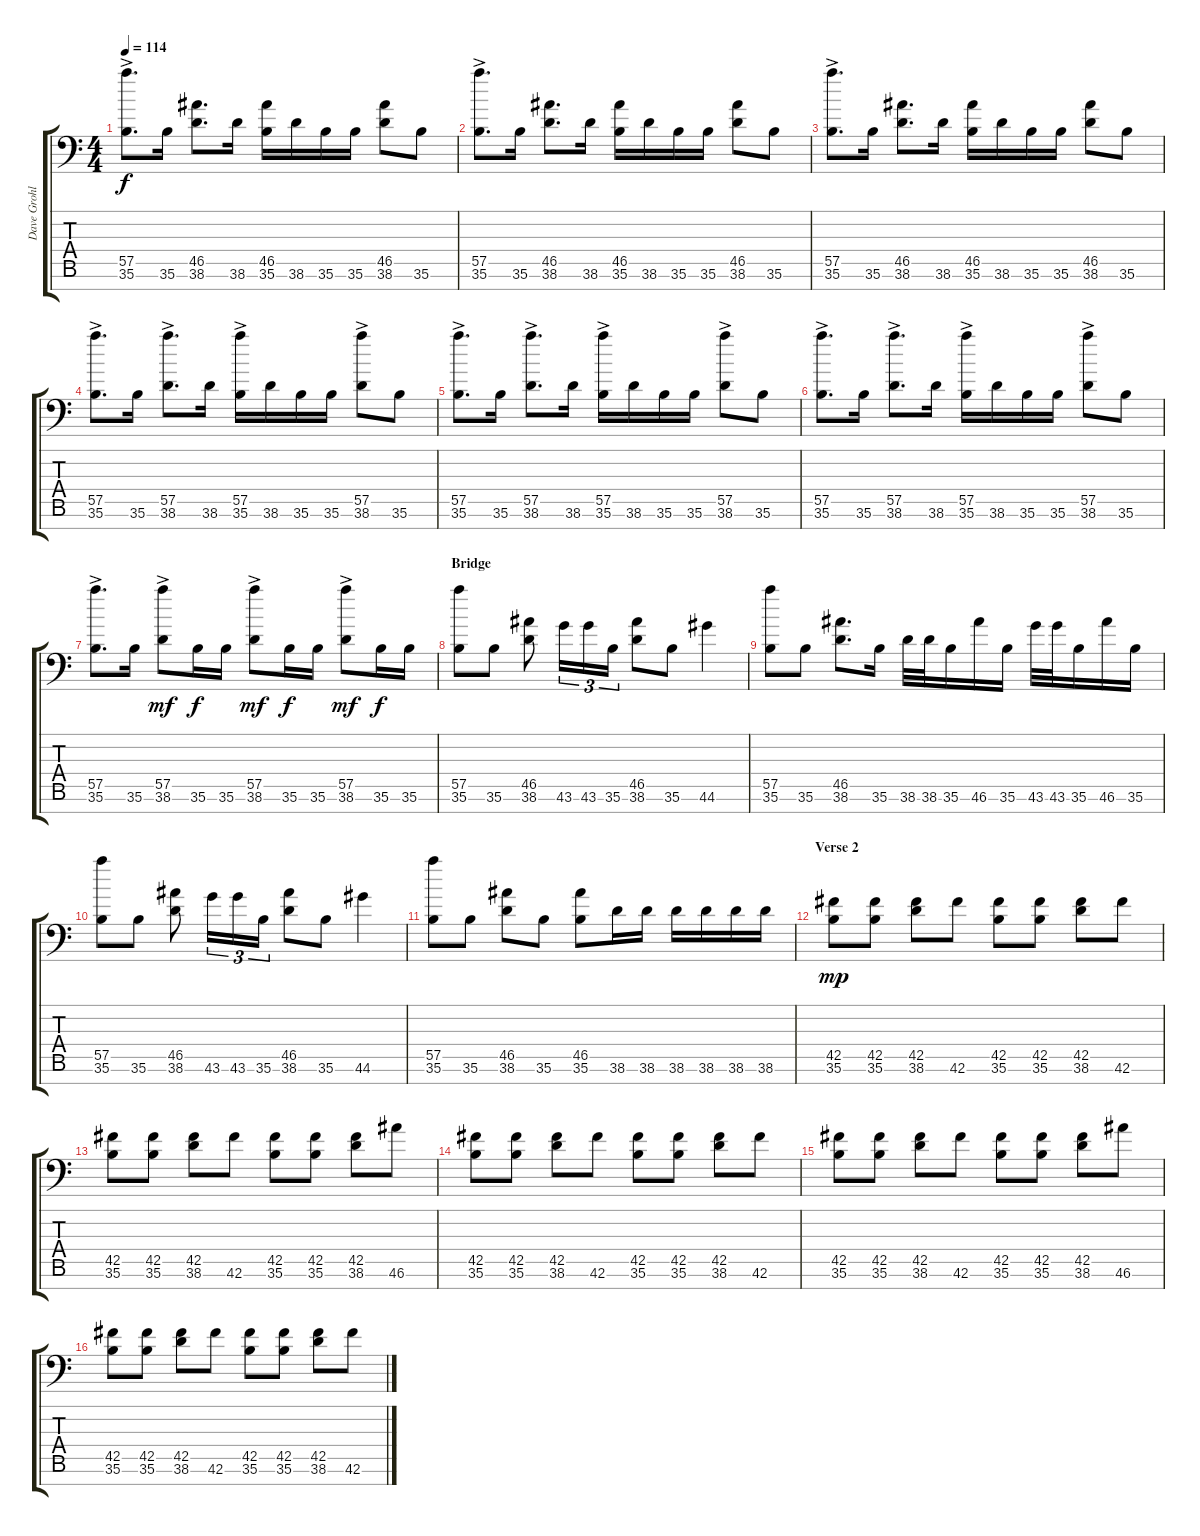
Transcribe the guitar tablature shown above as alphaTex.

\track ("Dave Grohl - Drums" "Dave Grohl") {instrument acousticgrandpiano}
\staff {score tabs}
\tuning (C-1 C-1 C-1 C-1 C-1 C-1 C-1) {hide}
\ts (4 4)
\tempo 114
\clef f4
\ks c
(57.5{ac} 35.6).8{d dy f} 35.6.16 (46.5 38.6).8{d} 38.6.16 (46.5 35.6).16 38.6.16 35.6.16 35.6.16 (46.5 38.6).8 35.6.8 |
(57.5{ac} 35.6).8{d} 35.6.16 (46.5 38.6).8{d} 38.6.16 (46.5 35.6).16 38.6.16 35.6.16 35.6.16 (46.5 38.6).8 35.6.8 |
(57.5{ac} 35.6).8{d} 35.6.16 (46.5 38.6).8{d} 38.6.16 (46.5 35.6).16 38.6.16 35.6.16 35.6.16 (46.5 38.6).8 35.6.8 |
(57.5{ac} 35.6).8{d} 35.6.16 (57.5{ac} 38.6).8{d} 38.6.16 (57.5{ac} 35.6).16 38.6.16 35.6.16 35.6.16 (57.5{ac} 38.6).8 35.6.8 |
(57.5{ac} 35.6).8{d} 35.6.16 (57.5{ac} 38.6).8{d} 38.6.16 (57.5{ac} 35.6).16 38.6.16 35.6.16 35.6.16 (57.5{ac} 38.6).8 35.6.8 |
(57.5{ac} 35.6).8{d} 35.6.16 (57.5{ac} 38.6).8{d} 38.6.16 (57.5{ac} 35.6).16 38.6.16 35.6.16 35.6.16 (57.5{ac} 38.6).8 35.6.8 |
(57.5{ac} 35.6).8{d} 35.6.16 (57.5{ac} 38.6{ac}).8{dy mf} 35.6.16{dy f} 35.6.16 (57.5{ac} 38.6{ac}).8{dy mf} 35.6.16{dy f} 35.6.16 (57.5{ac} 38.6{ac}).8{dy mf} 35.6.16{dy f} 35.6.16 |
\section ("" "Bridge")
(57.5 35.6).8 35.6.8 (46.5 38.6).8 43.6.16{tu (3 2)} 43.6.16{tu (3 2)} 35.6.16{tu (3 2)} (46.5 38.6).8 35.6.8 44.6.4 |
(57.5 35.6).8 35.6.8 (46.5 38.6).8{d} 35.6.16 38.6.32 38.6.32 35.6.16 46.6.16 35.6.16 43.6.32 43.6.32 35.6.16 46.6.16 35.6.16 |
(57.5 35.6).8 35.6.8 (46.5 38.6).8 43.6.16{tu (3 2)} 43.6.16{tu (3 2)} 35.6.16{tu (3 2)} (46.5 38.6).8 35.6.8 44.6.4 |
(57.5 35.6).8 35.6.8 (46.5 38.6).8 35.6.8 (46.5 35.6).8 38.6.16 38.6.16 38.6.16 38.6.16 38.6.16 38.6.16 |
\section ("" "Verse 2")
(42.5 35.6).8{dy mp} (42.5 35.6).8 (42.5 38.6).8 42.6.8 (42.5 35.6).8 (42.5 35.6).8 (42.5 38.6).8 42.6.8 |
(42.5 35.6).8 (42.5 35.6).8 (42.5 38.6).8 42.6.8 (42.5 35.6).8 (42.5 35.6).8 (42.5 38.6).8 46.6.8 |
(42.5 35.6).8 (42.5 35.6).8 (42.5 38.6).8 42.6.8 (42.5 35.6).8 (42.5 35.6).8 (42.5 38.6).8 42.6.8 |
(42.5 35.6).8 (42.5 35.6).8 (42.5 38.6).8 42.6.8 (42.5 35.6).8 (42.5 35.6).8 (42.5 38.6).8 46.6.8 |
(42.5 35.6).8 (42.5 35.6).8 (42.5 38.6).8 42.6.8 (42.5 35.6).8 (42.5 35.6).8 (42.5 38.6).8 42.6.8
